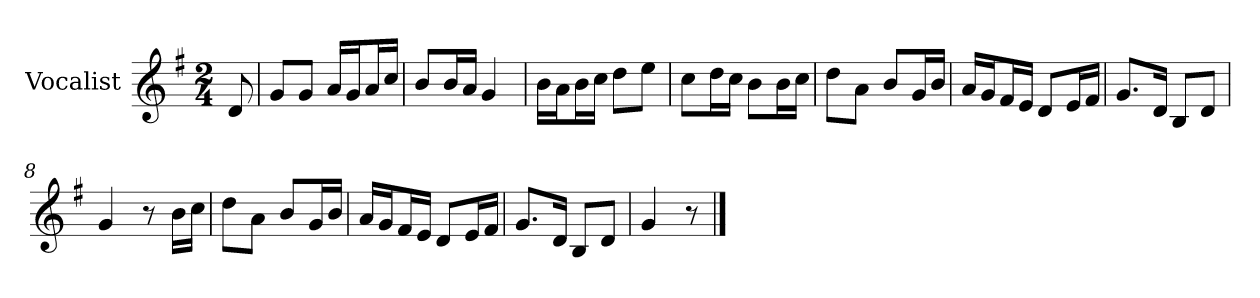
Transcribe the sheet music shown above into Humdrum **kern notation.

**kern
*part1
*staff1
*I"Vocalist
*k[f#]
*G:
*M2/4
=
8d
=1
8gL
8gJ
16aLL
16gJ
16aL
16ccJJ
=2
8bL
16bL
16aJJ
4g
=3
16bLL
16aJ
16bL
16ccJJ
8ddL
8eeJ
=4
8ccL
16ddL
16ccJJ
8bL
16bL
16ccJJ
=5
8ddL
8aJ
8bL
16gL
16bJJ
=6
16aLL
16gJ
16f#L
16eJJ
8dL
16eL
16f#JJ
=7
8.gL
16dJk
8BL
8dJ
=8
4g
8r
16bLL
16ccJJ
=9
8ddL
8aJ
8bL
16gL
16bJJ
=10
16aLL
16gJ
16f#L
16eJJ
8dL
16eL
16f#JJ
=11
8.gL
16dJk
8BL
8dJ
=12
4g
8r
==
*-
